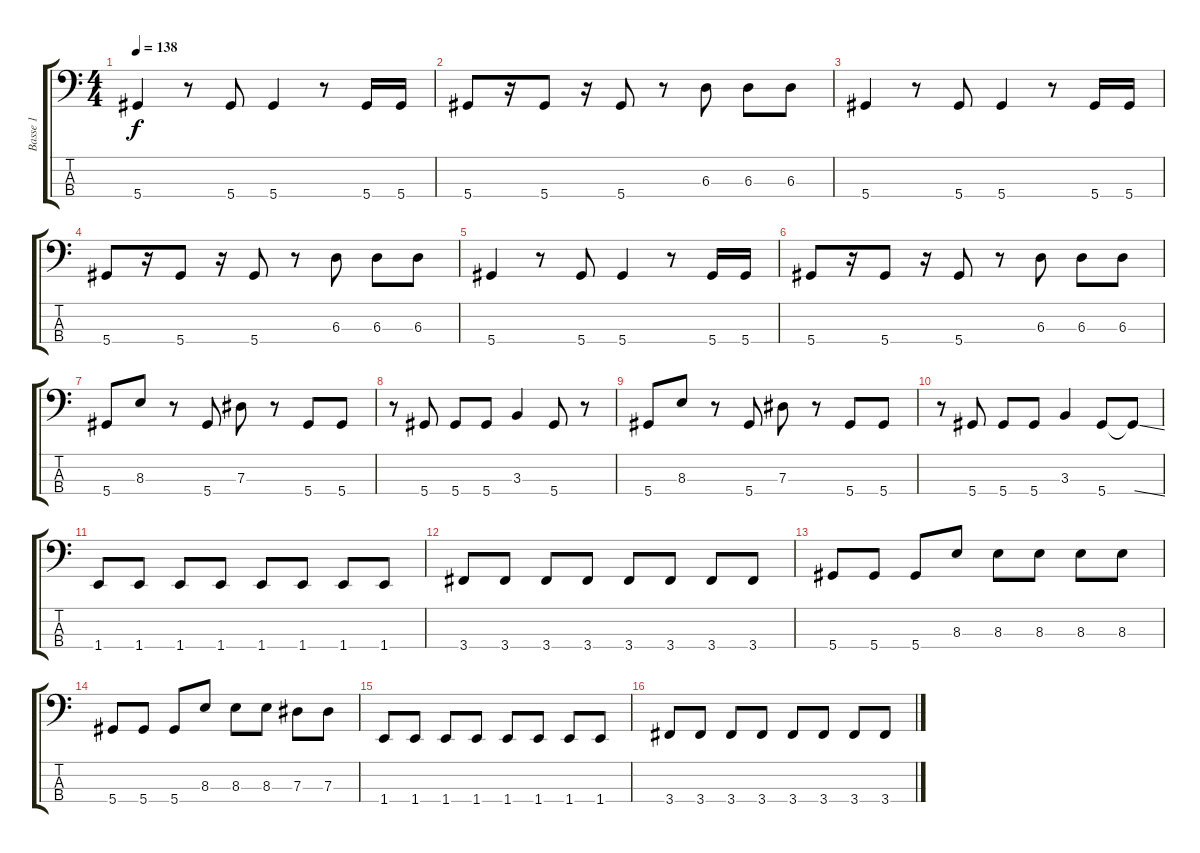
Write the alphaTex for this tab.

\track ("Basse 1" "Basse 1") {instrument synthbass2}
\staff {score tabs}
\tuning (Gb2 Db2 Ab1 Eb1) {hide}
\ts (4 4)
\tempo 138
\clef f4
\ks c
5.4.4{dy f} r.8 5.4.8 5.4.4 r.8 5.4.16 5.4.16 |
5.4.8 r.16 5.4.8 r.16 5.4.8 r.8 6.3.8 6.3.8 6.3.8 |
5.4.4 r.8 5.4.8 5.4.4 r.8 5.4.16 5.4.16 |
5.4.8 r.16 5.4.8 r.16 5.4.8 r.8 6.3.8 6.3.8 6.3.8 |
5.4.4 r.8 5.4.8 5.4.4 r.8 5.4.16 5.4.16 |
5.4.8 r.16 5.4.8 r.16 5.4.8 r.8 6.3.8 6.3.8 6.3.8 |
5.4.8 8.3.8 r.8 5.4.8 7.3.8 r.8 5.4.8 5.4.8 |
r.8 5.4.8 5.4.8 5.4.8 3.3.4 5.4.8 r.8 |
5.4.8 8.3.8 r.8 5.4.8 7.3.8 r.8 5.4.8 5.4.8 |
r.8 5.4.8 5.4.8 5.4.8 3.3.4 5.4.8 5.4{ss t}.8 |
1.4.8 1.4.8 1.4.8 1.4.8 1.4.8 1.4.8 1.4.8 1.4.8 |
3.4.8 3.4.8 3.4.8 3.4.8 3.4.8 3.4.8 3.4.8 3.4.8 |
5.4.8 5.4.8 5.4.8 8.3.8 8.3.8 8.3.8 8.3.8 8.3.8 |
5.4.8 5.4.8 5.4.8 8.3.8 8.3.8 8.3.8 7.3.8 7.3.8 |
1.4.8 1.4.8 1.4.8 1.4.8 1.4.8 1.4.8 1.4.8 1.4.8 |
3.4.8 3.4.8 3.4.8 3.4.8 3.4.8 3.4.8 3.4.8 3.4.8
